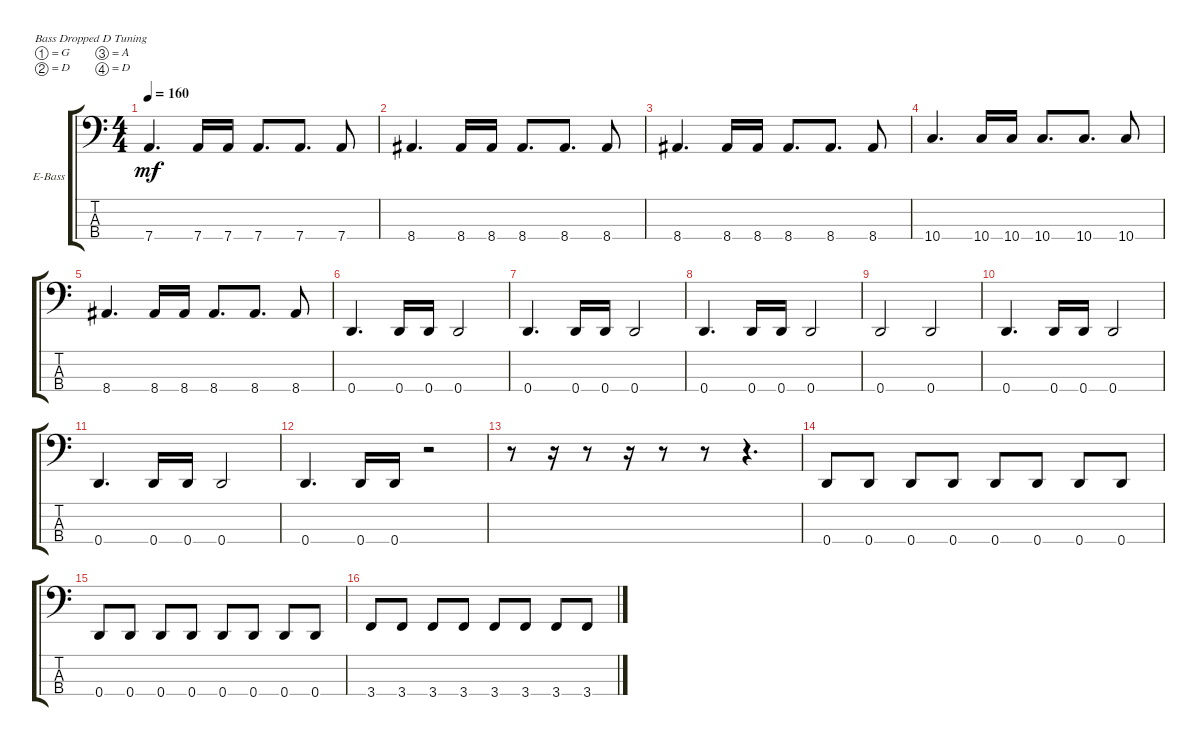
\bracketExtendMode groupsimilarinstruments
\firstSystemTrackNameOrientation horizontal
\otherSystemsTrackNameOrientation horizontal
\track ("Bass" "E-Bass") {instrument electricbassfinger}
\staff {score tabs}
\tuning (G2 D2 A1 D1)
\ts (4 4)
\tempo 160
\clef f4
\ks c
7.4.4{d dy mf} 7.4.16 7.4.16 7.4.8{d} 7.4.8{d} 7.4.8 |
8.4.4{d} 8.4.16 8.4.16 8.4.8{d} 8.4.8{d} 8.4.8 |
8.4.4{d} 8.4.16 8.4.16 8.4.8{d} 8.4.8{d} 8.4.8 |
10.4.4{d} 10.4.16 10.4.16 10.4.8{d} 10.4.8{d} 10.4.8 |
8.4.4{d} 8.4.16 8.4.16 8.4.8{d} 8.4.8{d} 8.4.8 |
0.4.4{d} 0.4.16 0.4.16 0.4.2 |
0.4.4{d} 0.4.16 0.4.16 0.4.2 |
0.4.4{d} 0.4.16 0.4.16 0.4.2 |
0.4.2 0.4.2 |
0.4.4{d} 0.4.16 0.4.16 0.4.2 |
0.4.4{d} 0.4.16 0.4.16 0.4.2 |
0.4.4{d} 0.4.16 0.4.16 r.2 |
r.8 r.16 r.8 r.16 r.8 r.8 r.4{d} |
0.4.8 0.4.8 0.4.8 0.4.8 0.4.8 0.4.8 0.4.8 0.4.8 |
0.4.8 0.4.8 0.4.8 0.4.8 0.4.8 0.4.8 0.4.8 0.4.8 |
3.4.8 3.4.8 3.4.8 3.4.8 3.4.8 3.4.8 3.4.8 3.4.8
